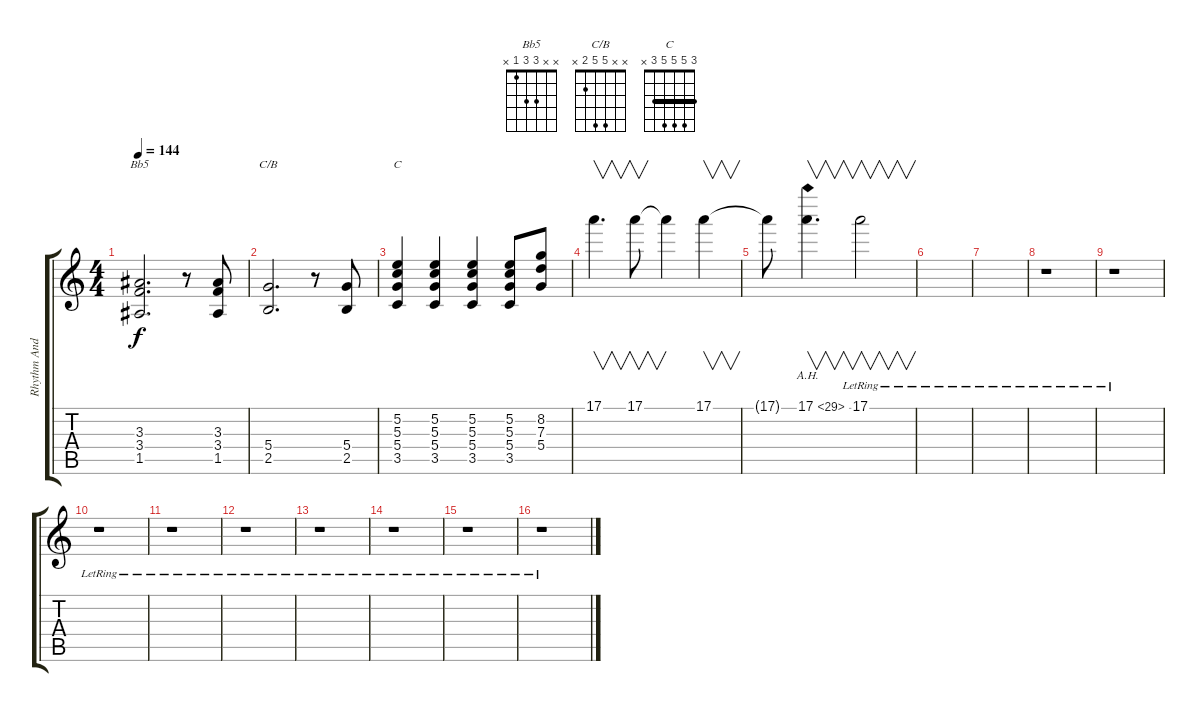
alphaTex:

\track ("Rhythm And Fill Guitar" "Rhythm And") {instrument distortionguitar}
\staff {score tabs}
\tuning (E4 B3 G3 D3 A2 E2) {hide}
\chord ("Bb5" x x 3 3 1 x)
\chord ("C/B" x x 5 5 2 x)
\chord ("C" 3 5 5 5 3 x) {barre 3}
\ts (4 4)
\tempo 144
\clef g2
\ks c
(3.3 3.4 1.5).2{d ch "Bb5" dy f} r.8 (3.3 3.4 1.5).8 |
(5.4 2.5).2{d ch "C/B"} r.8 (5.4 2.5).8 |
(5.2 5.3 5.4 3.5).4{ch "C"} (5.2 5.3 5.4 3.5).4 (5.2 5.3 5.4 3.5).4 (5.2 5.3 5.4 3.5).8 (8.2 7.3 5.4).8 |
17.1.4{v d} 17.1.8{v} 17.1{t}.4 17.1.4{v} |
17.1{t}.8 17.1{ah 12}.4{v d} 17.1{lr}.2{v} |
|
|
r.1 |
r.1 |
r.1 |
r.1 |
r.1 |
r.1 |
r.1 |
r.1 |
r.1
